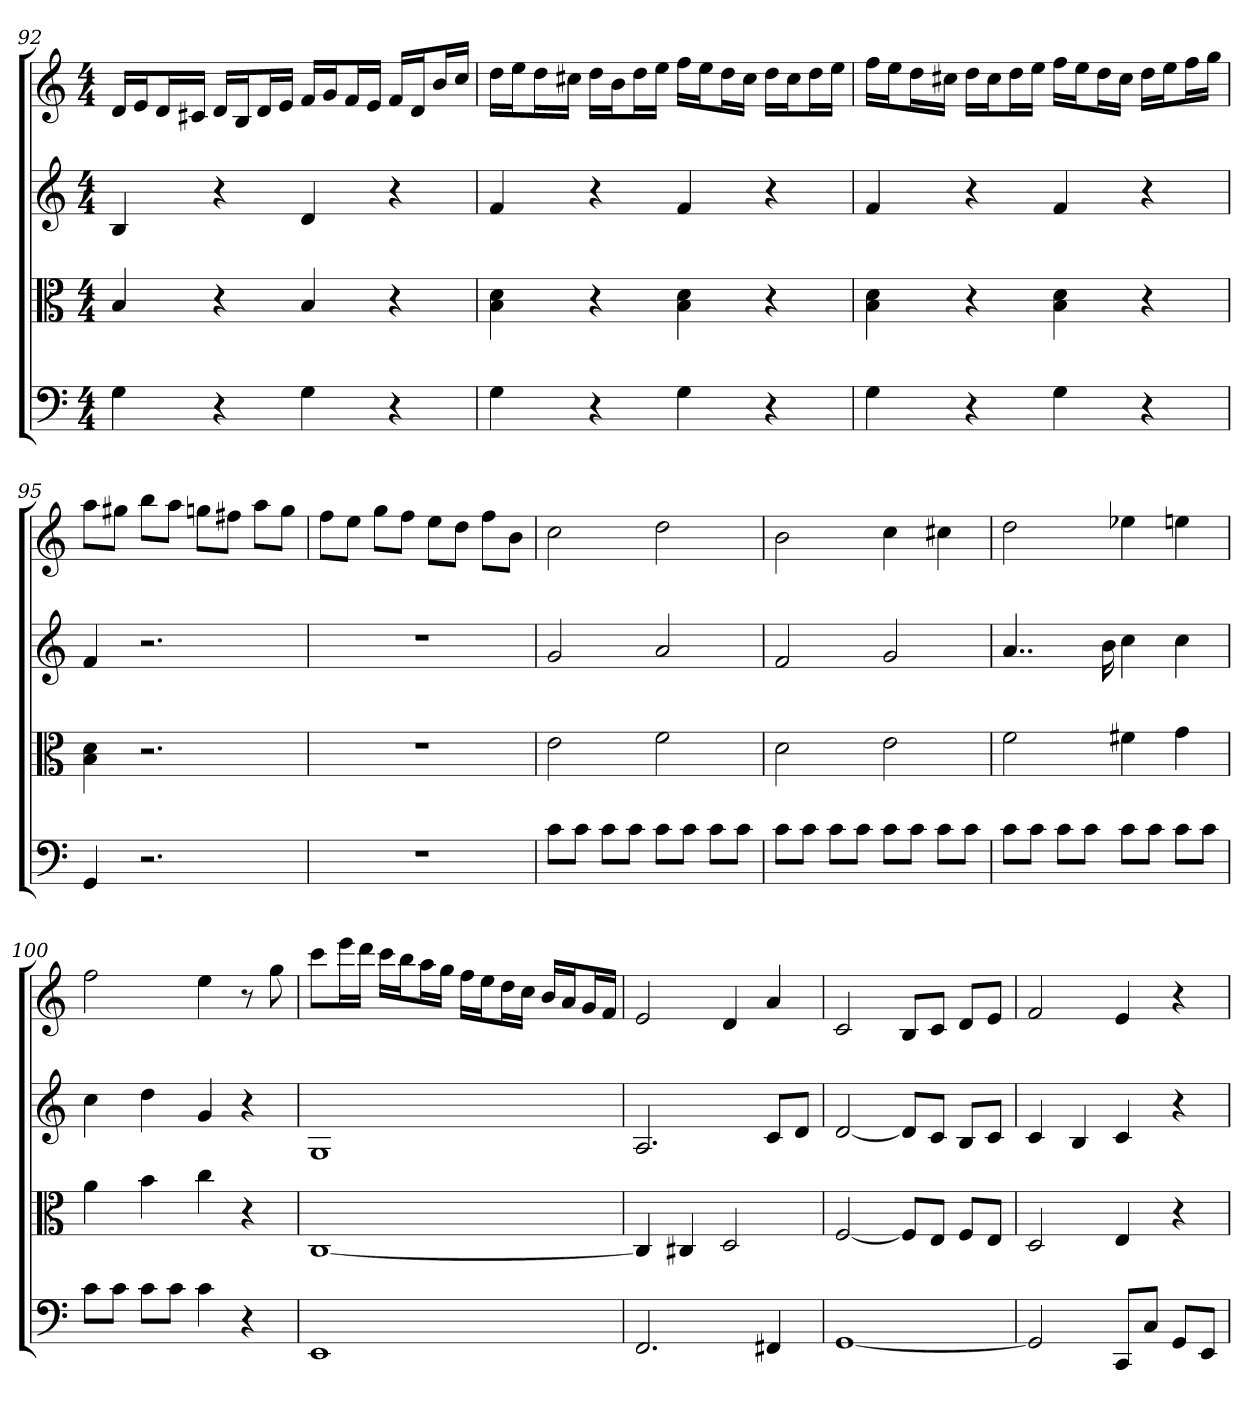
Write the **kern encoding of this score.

**kern	**kern	**kern	**kern
*part4	*part3	*part2	*part1
*staff4	*staff3	*staff2	*staff1
*clefF4	*clefC3	*	*
*k[]	*k[]	*k[]	*k[]
*C:	*C:	*C:	*C:
*M4/4	*M4/4	*M4/4	*M4/4
=92	=92	=92	=92
4G	4B	4B	16dLL
.	.	.	16eJ
.	.	.	16dL
.	.	.	16c#XJJ
4r	4r	4r	16dLL
.	.	.	16BJ
.	.	.	16dL
.	.	.	16eJJ
4G	4B	4d	16fLL
.	.	.	16gJ
.	.	.	16fL
.	.	.	16eJJ
4r	4r	4r	16fLL
.	.	.	16dJ
.	.	.	16bL
.	.	.	16ccJJ
=93	=93	=93	=93
4G	4B 4d	4f	16ddLL
.	.	.	16eeJ
.	.	.	16ddL
.	.	.	16cc#XJJ
4r	4r	4r	16ddLL
.	.	.	16bJ
.	.	.	16ddL
.	.	.	16eeJJ
4G	4B 4d	4f	16ffLL
.	.	.	16eeJ
.	.	.	16ddL
.	.	.	16cc#JJ
4r	4r	4r	16ddLL
.	.	.	16cc#J
.	.	.	16ddL
.	.	.	16eeJJ
=94	=94	=94	=94
4G	4B 4d	4f	16ffLL
.	.	.	16eeJ
.	.	.	16ddL
.	.	.	16cc#XJJ
4r	4r	4r	16ddLL
.	.	.	16cc#J
.	.	.	16ddL
.	.	.	16eeJJ
4G	4B 4d	4f	16ffLL
.	.	.	16eeJ
.	.	.	16ddL
.	.	.	16cc#JJ
4r	4r	4r	16ddLL
.	.	.	16eeJ
.	.	.	16ffL
.	.	.	16ggJJ
=95	=95	=95	=95
4GG	4B 4d	4f	8aaL
.	.	.	8gg#XJ
2.r	2.r	2.r	8bbL
.	.	.	8aaJ
.	.	.	8ggnL
.	.	.	8ff#XJ
.	.	.	8aaL
.	.	.	8ggJ
=96	=96	=96	=96
1r	1r	1r	8ffL
.	.	.	8eeJ
.	.	.	8ggL
.	.	.	8ffJ
.	.	.	8eeL
.	.	.	8ddJ
.	.	.	8ffL
.	.	.	8bJ
=97	=97	=97	=97
8c\L	2e	2g	2cc
8c\J	.	.	.
8c\L	.	.	.
8c\J	.	.	.
8c\L	2f	2a	2dd
8c\J	.	.	.
8c\L	.	.	.
8c\J	.	.	.
=98	=98	=98	=98
8c\L	2d	2f	2b
8c\J	.	.	.
8c\L	.	.	.
8c\J	.	.	.
8c\L	2e	2g	4cc
8c\J	.	.	.
8c\L	.	.	4cc#X
8c\J	.	.	.
=99	=99	=99	=99
8c\L	2f	4..a	2dd
8c\J	.	.	.
8c\L	.	.	.
8c\J	.	.	.
.	.	16b	.
8c\L	4f#X	4cc	4ee-X
8c\J	.	.	.
8c\L	4g	4cc	4een
8c\J	.	.	.
=100	=100	=100	=100
8c\L	4a	4cc	2ff
8c\J	.	.	.
8c\L	4b	4dd	.
8c\J	.	.	.
4c	4cc	4g	4ee
4r	4r	4r	8r
.	.	.	8gg
=101	=101	=101	=101
1EE	[1C	1G	8cccL
.	.	.	16eeeL
.	.	.	16dddJJ
.	.	.	16cccLL
.	.	.	16bbJ
.	.	.	16aaL
.	.	.	16ggJJ
.	.	.	16ffLL
.	.	.	16eeJ
.	.	.	16ddL
.	.	.	16ccJJ
.	.	.	16bLL
.	.	.	16aJ
.	.	.	16gL
.	.	.	16fJJ
=102	=102	=102	=102
2.FF	4C]	2.A	2e
.	4C#X	.	.
.	2D	.	4d
4FF#X	.	8cL	4a
.	.	8dJ	.
=103	=103	=103	=103
[1GG	[2F	[2d	2c
.	8F/L]	8dL]	8BL
.	8E/J	8cJ	8cJ
.	8F/L	8BL	8dL
.	8E/J	8cJ	8eJ
=104	=104	=104	=104
2GG]	2D	4c	2f
.	.	4B	.
8CC/L	4E	4c	4e
8C/J	.	.	.
8GG/L	4r	4r	4r
8EE/J	.	.	.
=	=	=	=
*-	*-	*-	*-
